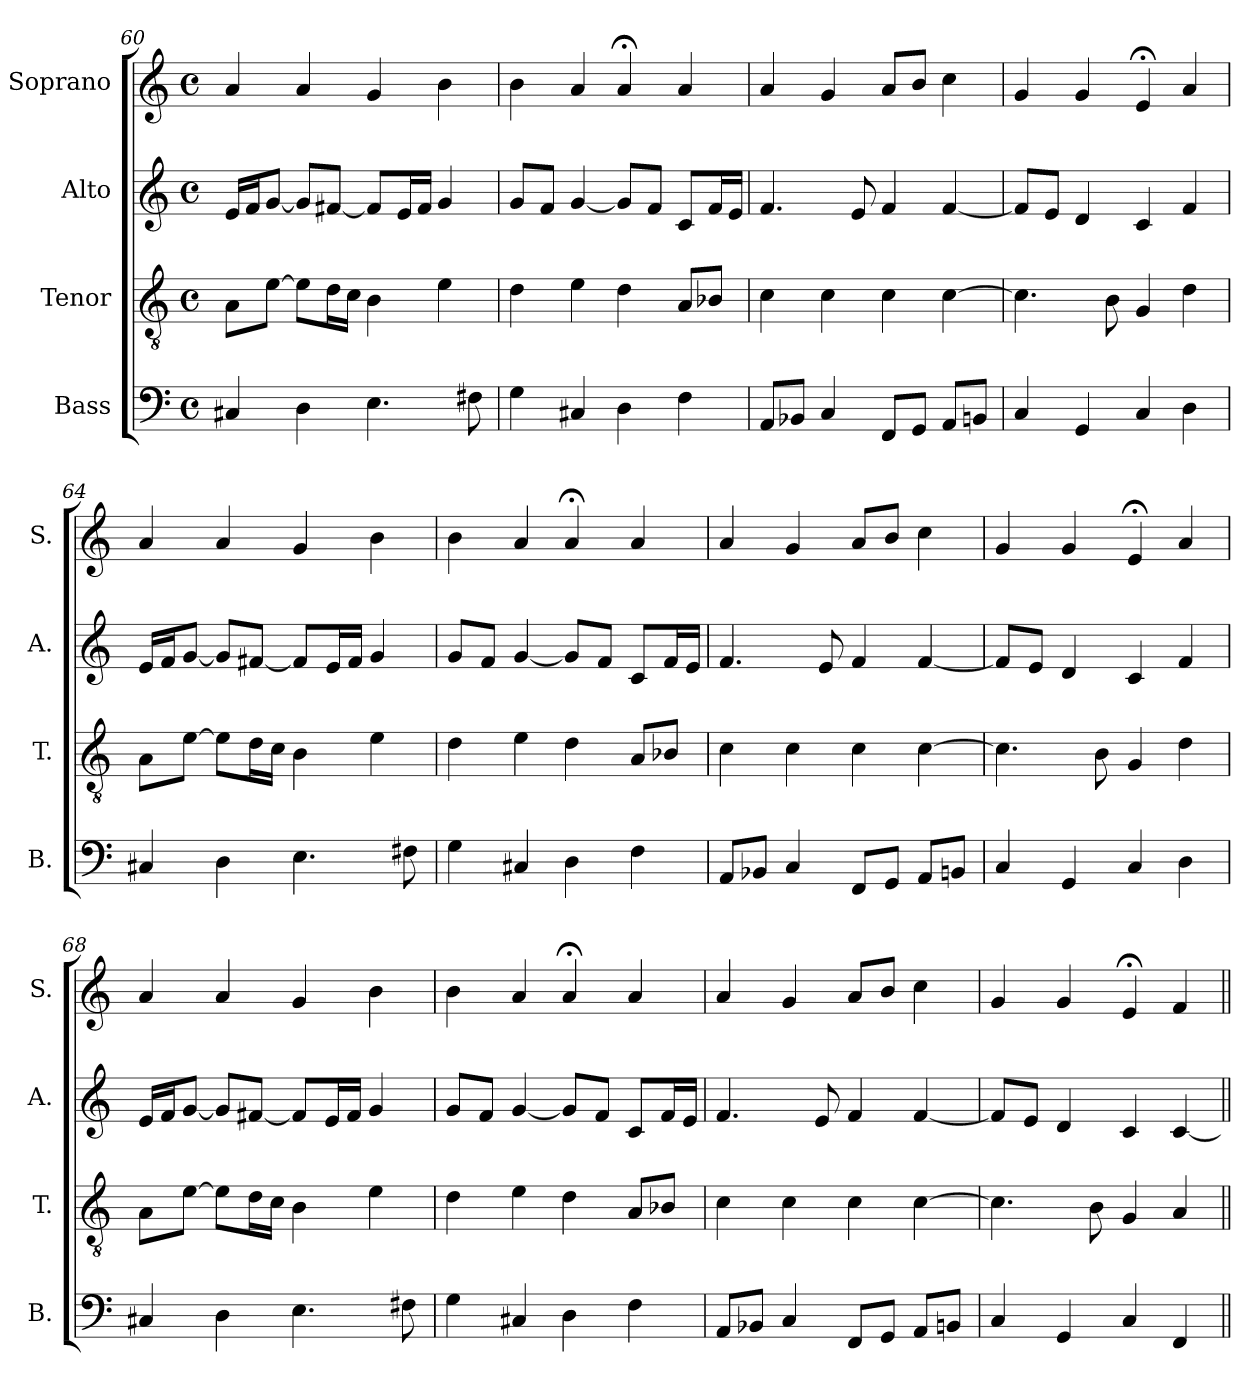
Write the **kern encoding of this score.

**kern	**kern	**kern	**kern
*part4	*part3	*part2	*part1
*staff4	*staff3	*staff2	*staff1
*I"Bass	*I"Tenor	*I"Alto	*I"Soprano
*I'B.	*I'T.	*I'A.	*I'S.
*clefF4	*clefGv2	*clefG2	*clefG2
*k[]	*k[]	*k[]	*k[]
*a:	*a:	*a:	*a:
*M4/4	*M4/4	*M4/4	*M4/4
*met(c)	*met(c)	*met(c)	*met(c)
=60	=60	=60	=60
4C#X/	8A\L	16e/LL	4a/
.	.	16f/J	.
.	[8e\J	[8g/J	.
4D\	8e\L]	8g/L]	4a/
.	16d\L	[8f#X/J	.
.	16c\JJ	.	.
4.E\	4B\	8f#/L]	4g/
.	.	16e/L	.
.	.	16f#/JJ	.
.	4e\	4g/	4b\
8F#X\	.	.	.
!!LO:PB:g=z
=61	=61	=61	=61
4G\	4d\	8g/L	4b\
.	.	8f/J	.
4C#X/	4e\	[4g/	4a/
4D\	4d\	8g/L]	4a;</
.	.	8f/J	.
4F\	8A/L	8c/L	4a/
.	8B-X/J	16f/L	.
.	.	16e/JJ	.
=62	=62	=62	=62
8AA/L	4c\	4.f/	4a/
8BB-X/J	.	.	.
4C/	4c\	.	4g/
.	.	8e/	.
8FF/L	4c\	4f/	8a/L
8GG/J	.	.	8b/J
8AA/L	[4c\	[4f/	4cc\
8BBn/J	.	.	.
=63	=63	=63	=63
4C/	4.c\]	8f/L]	4g/
.	.	8e/J	.
4GG/	.	4d/	4g/
.	8B\	.	.
4C/	4G/	4c/	4e;</
4D\	4d\	4f/	4a/
=64	=64	=64	=64
4C#X/	8A\L	16e/LL	4a/
.	.	16f/J	.
.	[8e\J	[8g/J	.
4D\	8e\L]	8g/L]	4a/
.	16d\L	[8f#X/J	.
.	16c\JJ	.	.
4.E\	4B\	8f#/L]	4g/
.	.	16e/L	.
.	.	16f#/JJ	.
.	4e\	4g/	4b\
8F#X\	.	.	.
!!LO:LB:g=z
=65	=65	=65	=65
4G\	4d\	8g/L	4b\
.	.	8f/J	.
4C#X/	4e\	[4g/	4a/
4D\	4d\	8g/L]	4a;</
.	.	8f/J	.
4F\	8A/L	8c/L	4a/
.	8B-X/J	16f/L	.
.	.	16e/JJ	.
=66	=66	=66	=66
8AA/L	4c\	4.f/	4a/
8BB-X/J	.	.	.
4C/	4c\	.	4g/
.	.	8e/	.
8FF/L	4c\	4f/	8a/L
8GG/J	.	.	8b/J
8AA/L	[4c\	[4f/	4cc\
8BBn/J	.	.	.
=67	=67	=67	=67
4C/	4.c\]	8f/L]	4g/
.	.	8e/J	.
4GG/	.	4d/	4g/
.	8B\	.	.
4C/	4G/	4c/	4e;</
4D\	4d\	4f/	4a/
=68	=68	=68	=68
4C#X/	8A\L	16e/LL	4a/
.	.	16f/J	.
.	[8e\J	[8g/J	.
4D\	8e\L]	8g/L]	4a/
.	16d\L	[8f#X/J	.
.	16c\JJ	.	.
4.E\	4B\	8f#/L]	4g/
.	.	16e/L	.
.	.	16f#/JJ	.
.	4e\	4g/	4b\
8F#X\	.	.	.
!!LO:LB:g=z
=69	=69	=69	=69
4G\	4d\	8g/L	4b\
.	.	8f/J	.
4C#X/	4e\	[4g/	4a/
4D\	4d\	8g/L]	4a;</
.	.	8f/J	.
4F\	8A/L	8c/L	4a/
.	8B-X/J	16f/L	.
.	.	16e/JJ	.
=70	=70	=70	=70
8AA/L	4c\	4.f/	4a/
8BB-X/J	.	.	.
4C/	4c\	.	4g/
.	.	8e/	.
8FF/L	4c\	4f/	8a/L
8GG/J	.	.	8b/J
8AA/L	[4c\	[4f/	4cc\
8BBn/J	.	.	.
=71	=71	=71	=71
4C/	4.c\]	8f/L]	4g/
.	.	8e/J	.
4GG/	.	4d/	4g/
.	8B\	.	.
4C/	4G/	4c/	4e;</
4FF/	4A/	[4c/	4f/
=||	=||	=||	=||
*-	*-	*-	*-
